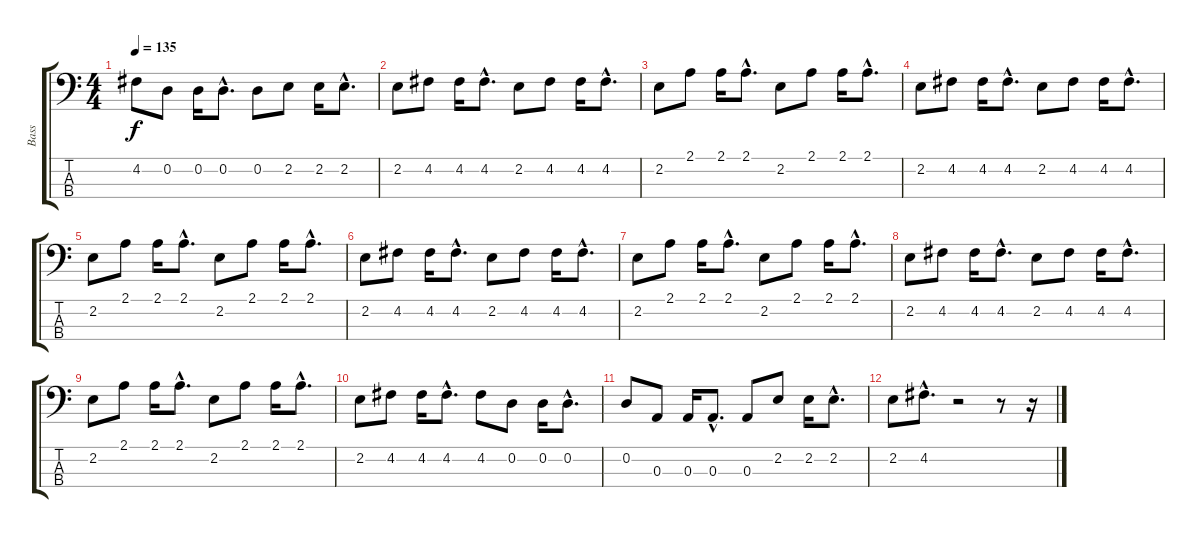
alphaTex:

\track ("Bass" "Bass") {instrument electricbassfinger}
\staff {score tabs}
\tuning (G2 D2 A1 E1) {hide}
\ts (4 4)
\tempo 135
\clef f4
\ks c
4.2.8{dy f} 0.2.8 0.2.16 0.2{hac}.8{d} 0.2.8 2.2.8 2.2.16 2.2{hac}.8{d} |
2.2.8 4.2.8 4.2.16 4.2{hac}.8{d} 2.2.8 4.2.8 4.2.16 4.2{hac}.8{d} |
2.2.8 2.1.8 2.1.16 2.1{hac}.8{d} 2.2.8 2.1.8 2.1.16 2.1{hac}.8{d} |
2.2.8 4.2.8 4.2.16 4.2{hac}.8{d} 2.2.8 4.2.8 4.2.16 4.2{hac}.8{d} |
2.2.8 2.1.8 2.1.16 2.1{hac}.8{d} 2.2.8 2.1.8 2.1.16 2.1{hac}.8{d} |
2.2.8 4.2.8 4.2.16 4.2{hac}.8{d} 2.2.8 4.2.8 4.2.16 4.2{hac}.8{d} |
2.2.8 2.1.8 2.1.16 2.1{hac}.8{d} 2.2.8 2.1.8 2.1.16 2.1{hac}.8{d} |
2.2.8 4.2.8 4.2.16 4.2{hac}.8{d} 2.2.8 4.2.8 4.2.16 4.2{hac}.8{d} |
2.2.8 2.1.8 2.1.16 2.1{hac}.8{d} 2.2.8 2.1.8 2.1.16 2.1{hac}.8{d} |
2.2.8 4.2.8 4.2.16 4.2{hac}.8{d} 4.2.8 0.2.8 0.2.16 0.2{hac}.8{d} |
0.2.8 0.3.8 0.3.16 0.3{hac}.8{d} 0.3.8 2.2.8 2.2.16 2.2{hac}.8{d} |
2.2.8 4.2{hac}.8{d} r.2 r.8 r.16
